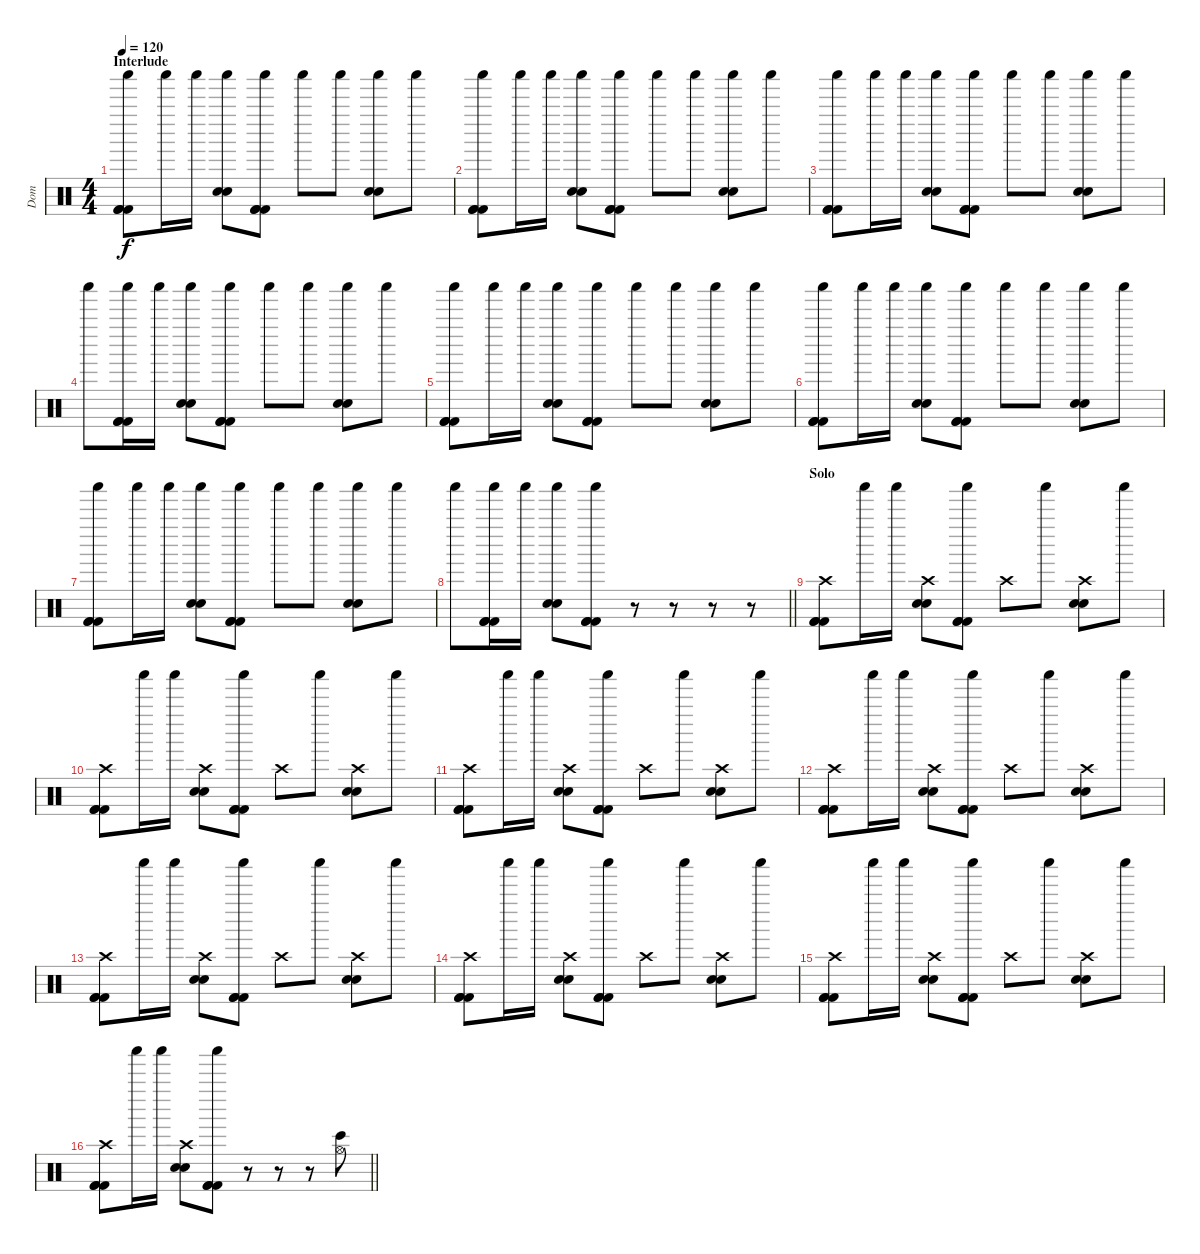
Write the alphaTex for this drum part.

\track ("Dom" "Dom") {instrument percussion}
\staff {score}
\articulation defaults
\ts (4 4)
\section ("" "Interlude")
\tempo 120
\clef neutral
\ks c
("Shaker (hit)" "Kick (hit) 2" "Kick (hit) 2" "Kick (hit) 2").8{dy f} "Shaker (hit)".16 "Shaker (hit)".16 ("Shaker (hit)" "Electric Snare (hit)" "Electric Snare (hit)").8 ("Shaker (hit)" "Kick (hit) 2" "Kick (hit) 2" "Kick (hit) 2").8 "Shaker (hit)".8 "Shaker (hit)".8 ("Shaker (hit)" "Electric Snare (hit)" "Electric Snare (hit)").8 "Shaker (hit)".8 |
("Shaker (hit)" "Kick (hit) 2" "Kick (hit) 2" "Kick (hit) 2").8 "Shaker (hit)".16 "Shaker (hit)".16 ("Shaker (hit)" "Electric Snare (hit)" "Electric Snare (hit)").8 ("Shaker (hit)" "Kick (hit) 2" "Kick (hit) 2" "Kick (hit) 2").8 "Shaker (hit)".8 "Shaker (hit)".8 ("Shaker (hit)" "Electric Snare (hit)" "Electric Snare (hit)").8 "Shaker (hit)".8 |
("Shaker (hit)" "Kick (hit) 2" "Kick (hit) 2" "Kick (hit) 2").8 "Shaker (hit)".16 "Shaker (hit)".16 ("Shaker (hit)" "Electric Snare (hit)" "Electric Snare (hit)").8 ("Shaker (hit)" "Kick (hit) 2" "Kick (hit) 2" "Kick (hit) 2").8 "Shaker (hit)".8 "Shaker (hit)".8 ("Shaker (hit)" "Electric Snare (hit)" "Electric Snare (hit)").8 "Shaker (hit)".8 |
"Shaker (hit)".8 ("Shaker (hit)" "Kick (hit) 2" "Kick (hit) 2" "Kick (hit) 2").16 "Shaker (hit)".16 ("Shaker (hit)" "Electric Snare (hit)" "Electric Snare (hit)").8 ("Shaker (hit)" "Kick (hit) 2" "Kick (hit) 2" "Kick (hit) 2").8 "Shaker (hit)".8 "Shaker (hit)".8 ("Shaker (hit)" "Electric Snare (hit)" "Electric Snare (hit)").8 "Shaker (hit)".8 |
("Shaker (hit)" "Kick (hit) 2" "Kick (hit) 2" "Kick (hit) 2").8 "Shaker (hit)".16 "Shaker (hit)".16 ("Shaker (hit)" "Electric Snare (hit)" "Electric Snare (hit)").8 ("Shaker (hit)" "Kick (hit) 2" "Kick (hit) 2" "Kick (hit) 2").8 "Shaker (hit)".8 "Shaker (hit)".8 ("Shaker (hit)" "Electric Snare (hit)" "Electric Snare (hit)").8 "Shaker (hit)".8 |
("Shaker (hit)" "Kick (hit) 2" "Kick (hit) 2" "Kick (hit) 2").8 "Shaker (hit)".16 "Shaker (hit)".16 ("Shaker (hit)" "Electric Snare (hit)" "Electric Snare (hit)").8 ("Shaker (hit)" "Kick (hit) 2" "Kick (hit) 2" "Kick (hit) 2").8 "Shaker (hit)".8 "Shaker (hit)".8 ("Shaker (hit)" "Electric Snare (hit)" "Electric Snare (hit)").8 "Shaker (hit)".8 |
("Shaker (hit)" "Kick (hit) 2" "Kick (hit) 2" "Kick (hit) 2").8 "Shaker (hit)".16 "Shaker (hit)".16 ("Shaker (hit)" "Electric Snare (hit)" "Electric Snare (hit)").8 ("Shaker (hit)" "Kick (hit) 2" "Kick (hit) 2" "Kick (hit) 2").8 "Shaker (hit)".8 "Shaker (hit)".8 ("Shaker (hit)" "Electric Snare (hit)" "Electric Snare (hit)").8 "Shaker (hit)".8 |
\barLineRight lightlight "Shaker (hit)".8
("Shaker (hit)" "Kick (hit) 2" "Kick (hit) 2" "Kick (hit) 2").16 "Shaker (hit)".16 ("Shaker (hit)" "Electric Snare (hit)" "Electric Snare (hit)").8 ("Shaker (hit)" "Kick (hit) 2" "Kick (hit) 2" "Kick (hit) 2").8 r.8 r.8 r.8 r.8 |
\section ("" "Solo")
("Crash high (hit)" "Kick (hit) 2" "Kick (hit) 2" "Kick (hit) 2").8 "Shaker (hit)".16 "Shaker (hit)".16 ("Crash high (hit)" "Electric Snare (hit)" "Electric Snare (hit)").8 ("Shaker (hit)" "Kick (hit) 2" "Kick (hit) 2" "Kick (hit) 2").8 "Crash high (hit)".8 "Shaker (hit)".8 ("Crash high (hit)" "Electric Snare (hit)" "Electric Snare (hit)").8 "Shaker (hit)".8 |
("Crash high (hit)" "Kick (hit) 2" "Kick (hit) 2" "Kick (hit) 2").8 "Shaker (hit)".16 "Shaker (hit)".16 ("Crash high (hit)" "Electric Snare (hit)" "Electric Snare (hit)").8 ("Shaker (hit)" "Kick (hit) 2" "Kick (hit) 2" "Kick (hit) 2").8 "Crash high (hit)".8 "Shaker (hit)".8 ("Crash high (hit)" "Electric Snare (hit)" "Electric Snare (hit)").8 "Shaker (hit)".8 |
("Crash high (hit)" "Kick (hit) 2" "Kick (hit) 2" "Kick (hit) 2").8 "Shaker (hit)".16 "Shaker (hit)".16 ("Crash high (hit)" "Electric Snare (hit)" "Electric Snare (hit)").8 ("Shaker (hit)" "Kick (hit) 2" "Kick (hit) 2" "Kick (hit) 2").8 "Crash high (hit)".8 "Shaker (hit)".8 ("Crash high (hit)" "Electric Snare (hit)" "Electric Snare (hit)").8 "Shaker (hit)".8 |
("Crash high (hit)" "Kick (hit) 2" "Kick (hit) 2" "Kick (hit) 2").8 "Shaker (hit)".16 "Shaker (hit)".16 ("Crash high (hit)" "Electric Snare (hit)" "Electric Snare (hit)").8 ("Shaker (hit)" "Kick (hit) 2" "Kick (hit) 2" "Kick (hit) 2").8 "Crash high (hit)".8 "Shaker (hit)".8 ("Crash high (hit)" "Electric Snare (hit)" "Electric Snare (hit)").8 "Shaker (hit)".8 |
("Crash high (hit)" "Kick (hit) 2" "Kick (hit) 2" "Kick (hit) 2").8 "Shaker (hit)".16 "Shaker (hit)".16 ("Crash high (hit)" "Electric Snare (hit)" "Electric Snare (hit)").8 ("Shaker (hit)" "Kick (hit) 2" "Kick (hit) 2" "Kick (hit) 2").8 "Crash high (hit)".8 "Shaker (hit)".8 ("Crash high (hit)" "Electric Snare (hit)" "Electric Snare (hit)").8 "Shaker (hit)".8 |
("Crash high (hit)" "Kick (hit) 2" "Kick (hit) 2" "Kick (hit) 2").8 "Shaker (hit)".16 "Shaker (hit)".16 ("Crash high (hit)" "Electric Snare (hit)" "Electric Snare (hit)").8 ("Shaker (hit)" "Kick (hit) 2" "Kick (hit) 2" "Kick (hit) 2").8 "Crash high (hit)".8 "Shaker (hit)".8 ("Crash high (hit)" "Electric Snare (hit)" "Electric Snare (hit)").8 "Shaker (hit)".8 |
("Crash high (hit)" "Kick (hit) 2" "Kick (hit) 2" "Kick (hit) 2").8 "Shaker (hit)".16 "Shaker (hit)".16 ("Crash high (hit)" "Electric Snare (hit)" "Electric Snare (hit)").8 ("Shaker (hit)" "Kick (hit) 2" "Kick (hit) 2" "Kick (hit) 2").8 "Crash high (hit)".8 "Shaker (hit)".8 ("Crash high (hit)" "Electric Snare (hit)" "Electric Snare (hit)").8 "Shaker (hit)".8 |
\barLineRight lightlight
("Crash high (hit)" "Kick (hit) 2" "Kick (hit) 2" "Kick (hit) 2").8 "Shaker (hit)".16 "Shaker (hit)".16 ("Crash high (hit)" "Electric Snare (hit)" "Electric Snare (hit)").8 ("Shaker (hit)" "Kick (hit) 2" "Kick (hit) 2" "Kick (hit) 2").8 r.8 r.8 r.8 ("Hi-Hat (open)" "Bongo High (hit)").8
